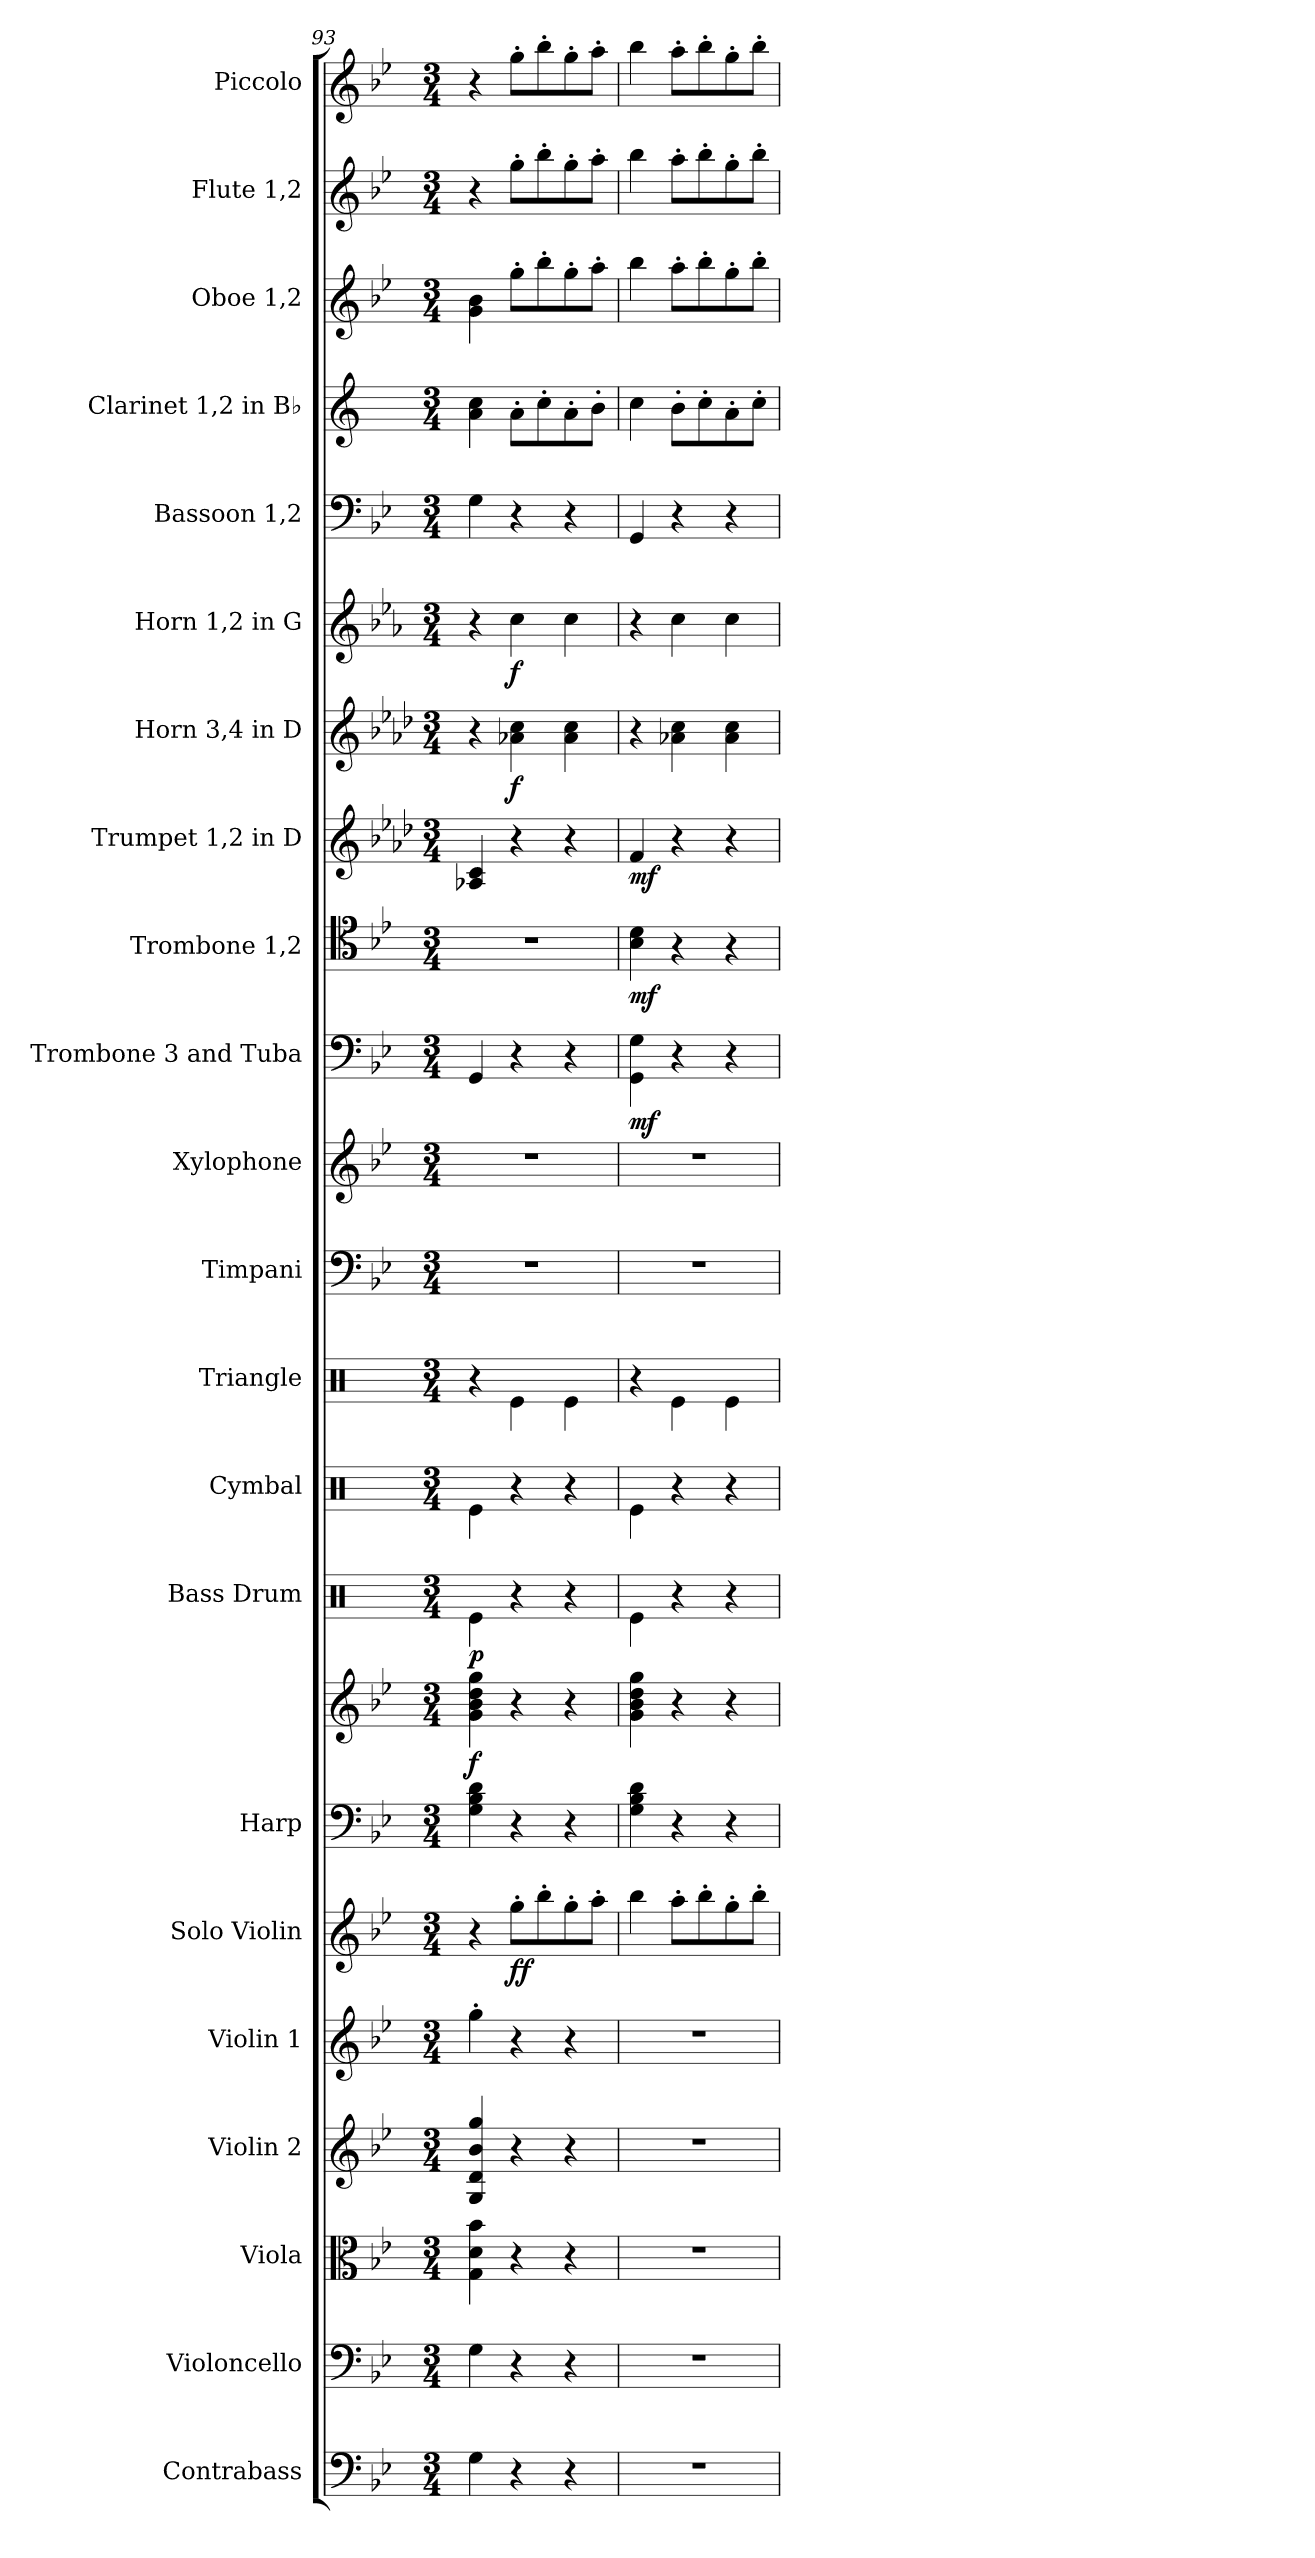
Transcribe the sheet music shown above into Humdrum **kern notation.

**kern	**kern	**kern	**kern	**kern	**kern	**dynam	**kern	**kern	**dynam	**kern	**dynam	**kern	**kern	**kern	**kern	**kern	**dynam	**kern	**dynam	**kern	**dynam	**kern	**dynam	**kern	**dynam	**kern	**kern	**kern	**kern	**kern
*part22	*part21	*part20	*part19	*part18	*part17	*part17	*part16	*part16	*part16	*part15	*part15	*part14	*part13	*part12	*part11	*part10	*part10	*part9	*part9	*part8	*part8	*part7	*part7	*part6	*part6	*part5	*part4	*part3	*part2	*part1
*staff23	*staff22	*staff21	*staff20	*staff19	*staff18	*staff18	*staff17	*staff16	*staff16/17	*staff15	*staff15	*staff14	*staff13	*staff12	*staff11	*staff10	*staff10	*staff9	*staff9	*staff8	*staff8	*staff7	*staff7	*staff6	*staff6	*staff5	*staff4	*staff3	*staff2	*staff1
*I"Contrabass	*I"Violoncello	*I"Viola	*I"Violin 2	*I"Violin 1	*I"Solo Violin	*	*I"Harp	*	*	*I"Bass Drum	*	*I"Cymbal	*I"Triangle	*I"Timpani	*I"Xylophone	*I"Trombone 3 and Tuba	*	*I"Trombone 1,2	*	*I"Trumpet 1,2 in D	*	*I"Horn 3,4 in D	*	*I"Horn 1,2 in G	*	*I"Bassoon 1,2	*I"Clarinet 1,2 in B♭	*I"Oboe 1,2	*I"Flute 1,2	*I"Piccolo
*I'Cb.	*I'Vc.	*I'Vla.	*I'Vln. 2	*I'Vln. 1	*I'Solo Vln.	*	*I'Hrp.	*	*	*I'B.D	*	*I'Cym.	*I'Trgl.	*I'Timp.	*I'Xyl.	*I'Tbn. 3 and Tba.	*	*I'Tbn. 1,2	*	*I'Tpt. 1,2 in D	*	*I'Hn. 3,4 in D	*	*I'Hn. 1,2 in G	*	*I'Bsn. 1,2	*I'Cl. 1,2 in B♭	*I'Ob. 1,2	*I'Fl. 1,2	*I'Picc.
*clefF4	*clefF4	*clefC3	*clefG2	*clefG2	*clefG2	*	*clefF4	*clefG2	*	*clefX	*	*clefX	*clefX	*clefF4	*clefG2	*clefF4	*	*clefC4	*	*clefG2	*	*clefG2	*	*clefG2	*	*clefF4	*clefG2	*clefG2	*clefG2	*clefG2
*ITrd7c12	*	*	*	*	*	*	*	*	*	*	*	*	*	*	*ITrd-7c-12	*	*	*	*	*ITrd-1c-2	*	*ITrd6c10	*	*ITrd3c5	*	*	*ITrd1c2	*	*	*ITrd-7c-12
*k[b-e-]	*k[b-e-]	*k[b-e-]	*k[b-e-]	*k[b-e-]	*k[b-e-]	*	*k[b-e-]	*k[b-e-]	*	*k[]	*	*k[]	*k[]	*k[b-e-]	*k[b-e-]	*k[b-e-]	*	*k[b-e-]	*	*k[b-e-]	*	*k[b-e-]	*	*k[b-e-]	*	*k[b-e-]	*k[b-e-]	*k[b-e-]	*k[b-e-]	*k[b-e-]
*M3/4	*M3/4	*M3/4	*M3/4	*M3/4	*M3/4	*	*M3/4	*M3/4	*	*M3/4	*	*M3/4	*M3/4	*M3/4	*M3/4	*M3/4	*	*M3/4	*	*M3/4	*	*M3/4	*	*M3/4	*	*M3/4	*M3/4	*M3/4	*M3/4	*M3/4
=93	=93	=93	=93	=93	=93	=93	=93	=93	=93	=93	=93	=93	=93	=93	=93	=93	=93	=93	=93	=93	=93	=93	=93	=93	=93	=93	=93	=93	=93	=93
!	!	!	!	!	!	!	!	!	!LO:DY:b	!	!LO:DY:b	!	!	!	!	!	!	!	!	!	!	!	!	!	!	!	!	!	!	!
4GG\	4G\	4G\ 4d\ 4b-\	4G/ 4d/ 4b-/ 4gg/	4gg'\	4r	.	4G\ 4B-\ 4d\	4g\ 4b-\ 4dd\ 4gg\	f	4Re\	p	4Re\	4r	2.r	2.r	4GG/	.	2.r	.	4B-X/ 4d/	.	4r	.	4r	.	4G\	4g\ 4b-\	4g\ 4b-\	4r	4r
!	!	!	!	!	!	!LO:DY:b	!	!	!	!	!	!	!	!	!	!	!	!	!	!	!	!	!LO:DY:b	!	!LO:DY:b	!	!	!	!	!
4r	4r	4r	4r	4r	8gg'\L	ff	4r	4r	.	4r	.	4r	4Re\	.	.	4r	.	.	.	4r	.	4B-X\ 4d\	f	4g\	f	4r	8g'\L	8gg'\L	8gg'\L	8ggg'\L
.	.	.	.	.	8bb-'\	.	.	.	.	.	.	.	.	.	.	.	.	.	.	.	.	.	.	.	.	.	8b-'\	8bb-'\	8bb-'\	8bbb-'\
4r	4r	4r	4r	4r	8gg'\	.	4r	4r	.	4r	.	4r	4Re\	.	.	4r	.	.	.	4r	.	4B-\ 4d\	.	4g\	.	4r	8g'\	8gg'\	8gg'\	8ggg'\
.	.	.	.	.	8aa'\J	.	.	.	.	.	.	.	.	.	.	.	.	.	.	.	.	.	.	.	.	.	8a'\J	8aa'\J	8aa'\J	8aaa'\J
=94	=94	=94	=94	=94	=94	=94	=94	=94	=94	=94	=94	=94	=94	=94	=94	=94	=94	=94	=94	=94	=94	=94	=94	=94	=94	=94	=94	=94	=94	=94
!	!	!	!	!	!	!	!	!	!	!	!	!	!	!	!	!	!LO:DY:b	!	!LO:DY:b	!	!LO:DY:b	!	!	!	!	!	!	!	!	!
2.r	2.r	2.r	2.r	2.r	4bb-\	.	4G\ 4B-\ 4d\	4g\ 4b-\ 4dd\ 4gg\	.	4Re\	.	4Re\	4r	2.r	2.r	4GG\ 4G\	mf	4B-\ 4d\	mf	4g/	mf	4r	.	4r	.	4GG/	4b-\	4bb-\	4bb-\	4bbb-\
.	.	.	.	.	8aa'\L	.	4r	4r	.	4r	.	4r	4Re\	.	.	4r	.	4r	.	4r	.	4B-X\ 4d\	.	4g\	.	4r	8a'\L	8aa'\L	8aa'\L	8aaa'\L
.	.	.	.	.	8bb-'\	.	.	.	.	.	.	.	.	.	.	.	.	.	.	.	.	.	.	.	.	.	8b-'\	8bb-'\	8bb-'\	8bbb-'\
.	.	.	.	.	8gg'\	.	4r	4r	.	4r	.	4r	4Re\	.	.	4r	.	4r	.	4r	.	4B-\ 4d\	.	4g\	.	4r	8g'\	8gg'\	8gg'\	8ggg'\
.	.	.	.	.	8bb-'\J	.	.	.	.	.	.	.	.	.	.	.	.	.	.	.	.	.	.	.	.	.	8b-'\J	8bb-'\J	8bb-'\J	8bbb-'\J
=	=	=	=	=	=	=	=	=	=	=	=	=	=	=	=	=	=	=	=	=	=	=	=	=	=	=	=	=	=	=
*-	*-	*-	*-	*-	*-	*-	*-	*-	*-	*-	*-	*-	*-	*-	*-	*-	*-	*-	*-	*-	*-	*-	*-	*-	*-	*-	*-	*-	*-	*-
